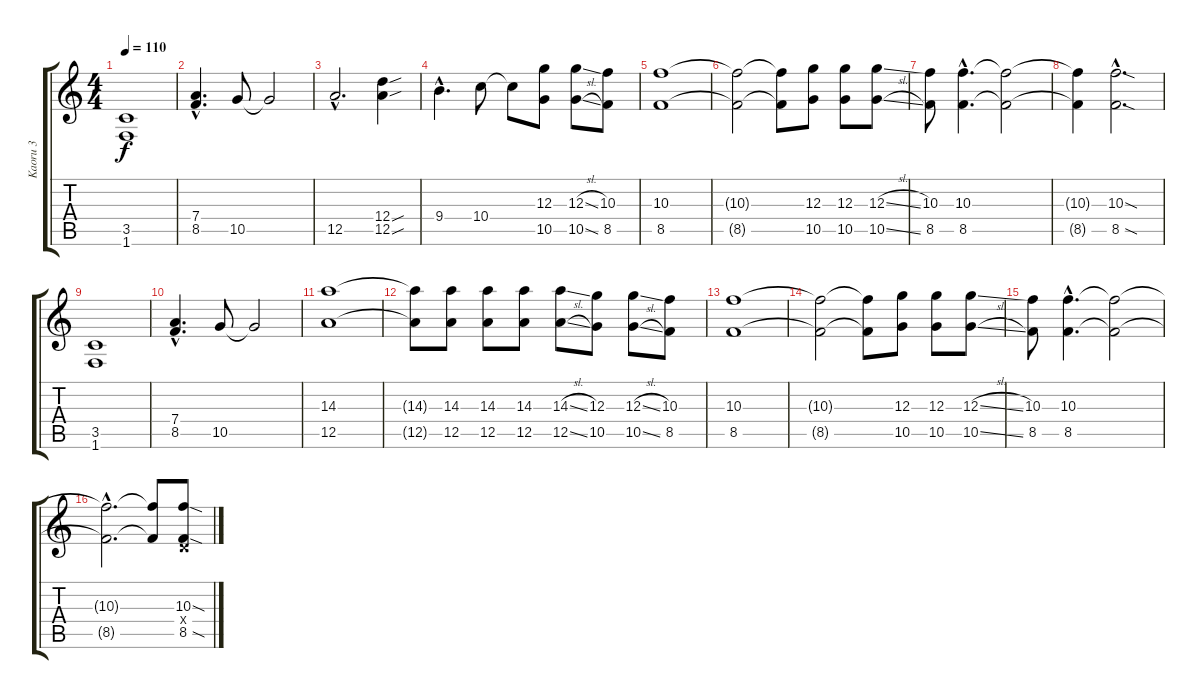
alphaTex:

\track ("Kaoru 3" "Kaoru 3") {instrument distortionguitar}
\staff {score tabs}
\tuning (E4 B3 G3 D3 A2 E2) {hide}
\ts (4 4)
\tempo 110
\clef g2
\ks c
(3.5 1.6).1{dy f} |
(7.4{hac} 8.5{hac}).4{d} 10.5.8 10.5{t}.2 |
12.5{hac}.2{d} (12.4{sou} 12.5{sou}).4 |
9.4{hac}.4{d} 10.4.8 10.4{t}.8 (12.3 10.5).8 (12.3{sl} 10.5{sl}).8 (10.3 8.5).8 |
(10.3 8.5).1 |
(10.3{t} 8.5{t}).2 (10.3{t} 8.5{t}).8 (12.3 10.5).8 (12.3 10.5).8 (12.3{sl} 10.5{sl}).8 |
(10.3 8.5).8 (10.3{hac} 8.5{hac}).4{d} (10.3{t} 8.5{t}).2 |
(10.3{t} 8.5{t}).4 (10.3{sod hac} 8.5{sod hac}).2{d} |
(3.5 1.6).1 |
(7.4{hac} 8.5{hac}).4{d} 10.5.8 10.5{t}.2 |
(14.3 12.5).1 |
(14.3{t} 12.5{t}).8 (14.3 12.5).8 (14.3 12.5).8 (14.3 12.5).8 (14.3{sl} 12.5{sl}).8 (12.3 10.5).8 (12.3{sl} 10.5{sl}).8 (10.3 8.5).8 |
(10.3 8.5).1 |
(10.3{t} 8.5{t}).2 (10.3{t} 8.5{t}).8 (12.3 10.5).8 (12.3 10.5).8 (12.3{sl} 10.5{sl}).8 |
(10.3 8.5).8 (10.3{hac} 8.5{hac}).4{d} (10.3{t} 8.5{t}).2 |
(10.3{hac t} 8.5{hac t}).2{d} (10.3{t} 8.5{t}).8 (10.3{sod} 0.4{x} 8.5{sod}).8
